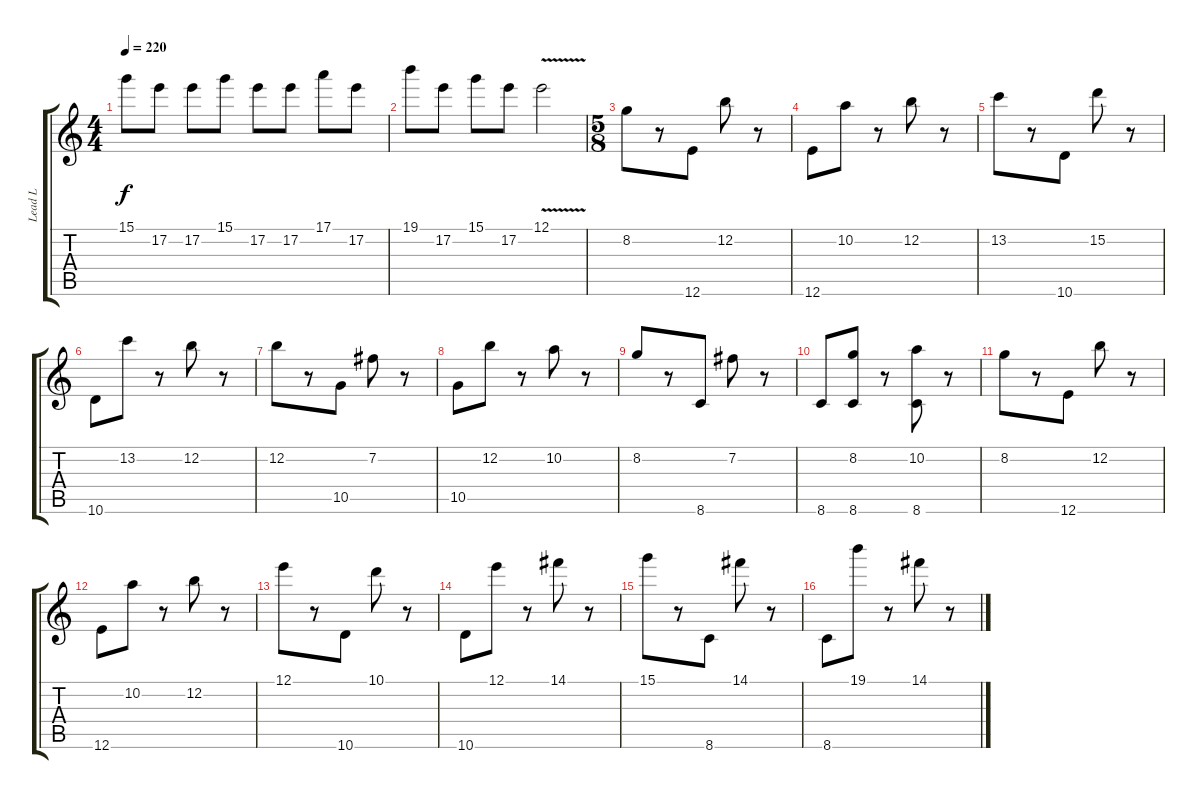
\track ("Lead L" "Lead L") {instrument distortionguitar}
\staff {score tabs}
\tuning (E4 B3 G3 D3 A2 E2) {hide}
\ts (4 4)
\tempo 220
\clef g2
\ks c
15.1.8{dy f} 17.2.8 17.2.8 15.1.8 17.2.8 17.2.8 17.1.8 17.2.8 |
19.1.8 17.2.8 15.1.8 17.2.8 12.1{v}.2 |
\ts (5 8)
8.2.8 r.8 12.6.8 12.2.8 r.8 |
12.6.8 10.2.8 r.8 12.2.8 r.8 |
13.2.8 r.8 10.6.8 15.2.8 r.8 |
10.6.8 13.2.8 r.8 12.2.8 r.8 |
12.2.8 r.8 10.5.8 7.2.8 r.8 |
10.5.8 12.2.8 r.8 10.2.8 r.8 |
8.2.8 r.8 8.6.8 7.2.8 r.8 |
8.6.8 (8.2 8.6).8 r.8 (10.2 8.6).8 r.8 |
8.2.8 r.8 12.6.8 12.2.8 r.8 |
12.6.8 10.2.8 r.8 12.2.8 r.8 |
12.1.8 r.8 10.6.8 10.1.8 r.8 |
10.6.8 12.1.8 r.8 14.1.8 r.8 |
15.1.8 r.8 8.6.8 14.1.8 r.8 |
8.6.8 19.1.8 r.8 14.1.8 r.8
